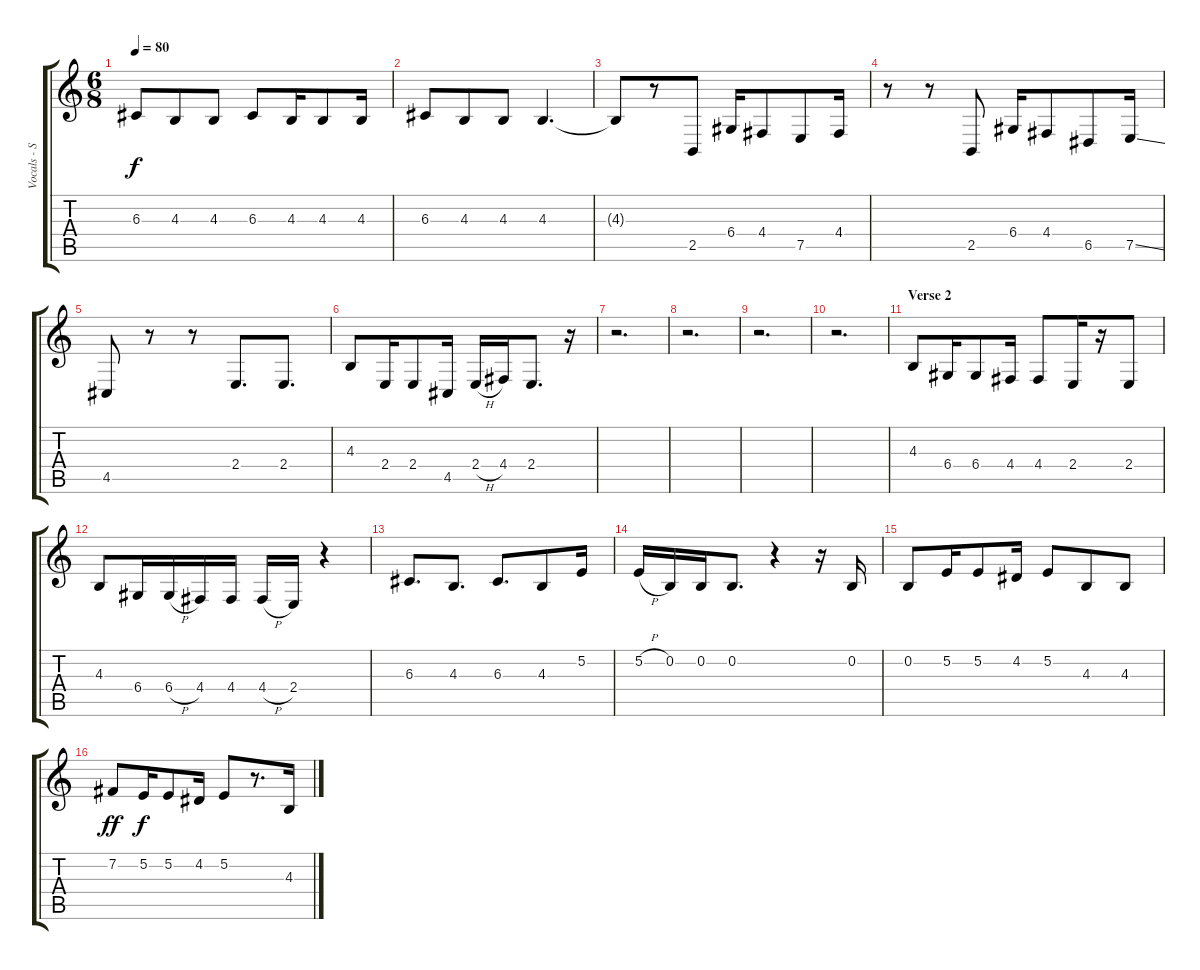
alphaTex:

\track ("Vocals - Scott Stapp, Backing Vocals - M" "Vocals - S") {instrument altosax}
\staff {score tabs}
\tuning (E4 B3 G3 D3 A2 E2) {hide}
\ts (6 8)
\tempo 80
\clef g2
\ks c
6.3.8{dy f} 4.3.8 4.3.8 6.3.8 4.3.16 4.3.8 4.3.16 |
6.3.8 4.3.8 4.3.8 4.3.4{d} |
4.3{t}.8 r.8 2.5.8 6.4.16 4.4.8 7.5.8 4.4.16 |
r.8 r.8 2.5.8 6.4.16 4.4.8 6.5.8 7.5{ss}.16 |
4.5.8 r.8 r.8 2.4.8{d} 2.4.8{d} |
4.3.8 2.4.16 2.4.8 4.5.16 2.4{h}.16 4.4.16 2.4.8{d} r.16 |
r.2{d} |
r.2{d} |
r.2{d} |
r.2{d} |
\section ("" "Verse 2")
4.3.8 6.4.16 6.4.8 4.4.16 4.4.8 2.4.16 r.16 2.4.8 |
4.3.8 6.4.16 6.4{h}.16 4.4.16 4.4.16 4.4{h}.16 2.4.16 r.4 |
6.3.8{d} 4.3.8{d} 6.3.8{d} 4.3.8 5.2.16 |
5.2{h}.16 0.2.16 0.2.16 0.2.8{d} r.4 r.16 0.2.16 |
0.2.8 5.2.16 5.2.8 4.2.16 5.2.8 4.3.8 4.3.8 |
7.2.8{dy ff} 5.2.16{dy f} 5.2.8 4.2.16 5.2.8 r.8{d} 4.3.16
